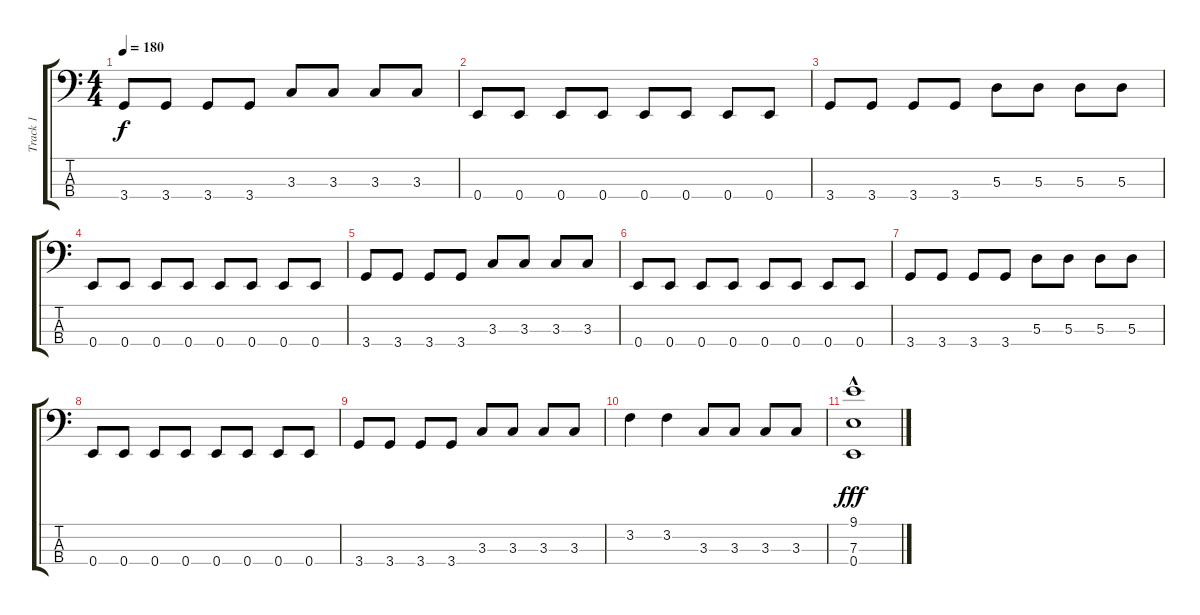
\track ("Track 1" "Track 1") {instrument electricbasspick}
\staff {score tabs}
\tuning (G2 D2 A1 E1) {hide}
\ts (4 4)
\tempo 180
\clef f4
\ks c
3.4.8{dy f} 3.4.8 3.4.8 3.4.8 3.3.8 3.3.8 3.3.8 3.3.8 |
0.4.8 0.4.8 0.4.8 0.4.8 0.4.8 0.4.8 0.4.8 0.4.8 |
3.4.8 3.4.8 3.4.8 3.4.8 5.3.8 5.3.8 5.3.8 5.3.8 |
0.4.8 0.4.8 0.4.8 0.4.8 0.4.8 0.4.8 0.4.8 0.4.8 |
3.4.8 3.4.8 3.4.8 3.4.8 3.3.8 3.3.8 3.3.8 3.3.8 |
0.4.8 0.4.8 0.4.8 0.4.8 0.4.8 0.4.8 0.4.8 0.4.8 |
3.4.8 3.4.8 3.4.8 3.4.8 5.3.8 5.3.8 5.3.8 5.3.8 |
0.4.8 0.4.8 0.4.8 0.4.8 0.4.8 0.4.8 0.4.8 0.4.8 |
3.4.8 3.4.8 3.4.8 3.4.8 3.3.8 3.3.8 3.3.8 3.3.8 |
3.2.4 3.2.4 3.3.8 3.3.8 3.3.8 3.3.8 |
(9.1{hac} 7.3{hac} 0.4{hac}).1{dy fff}
